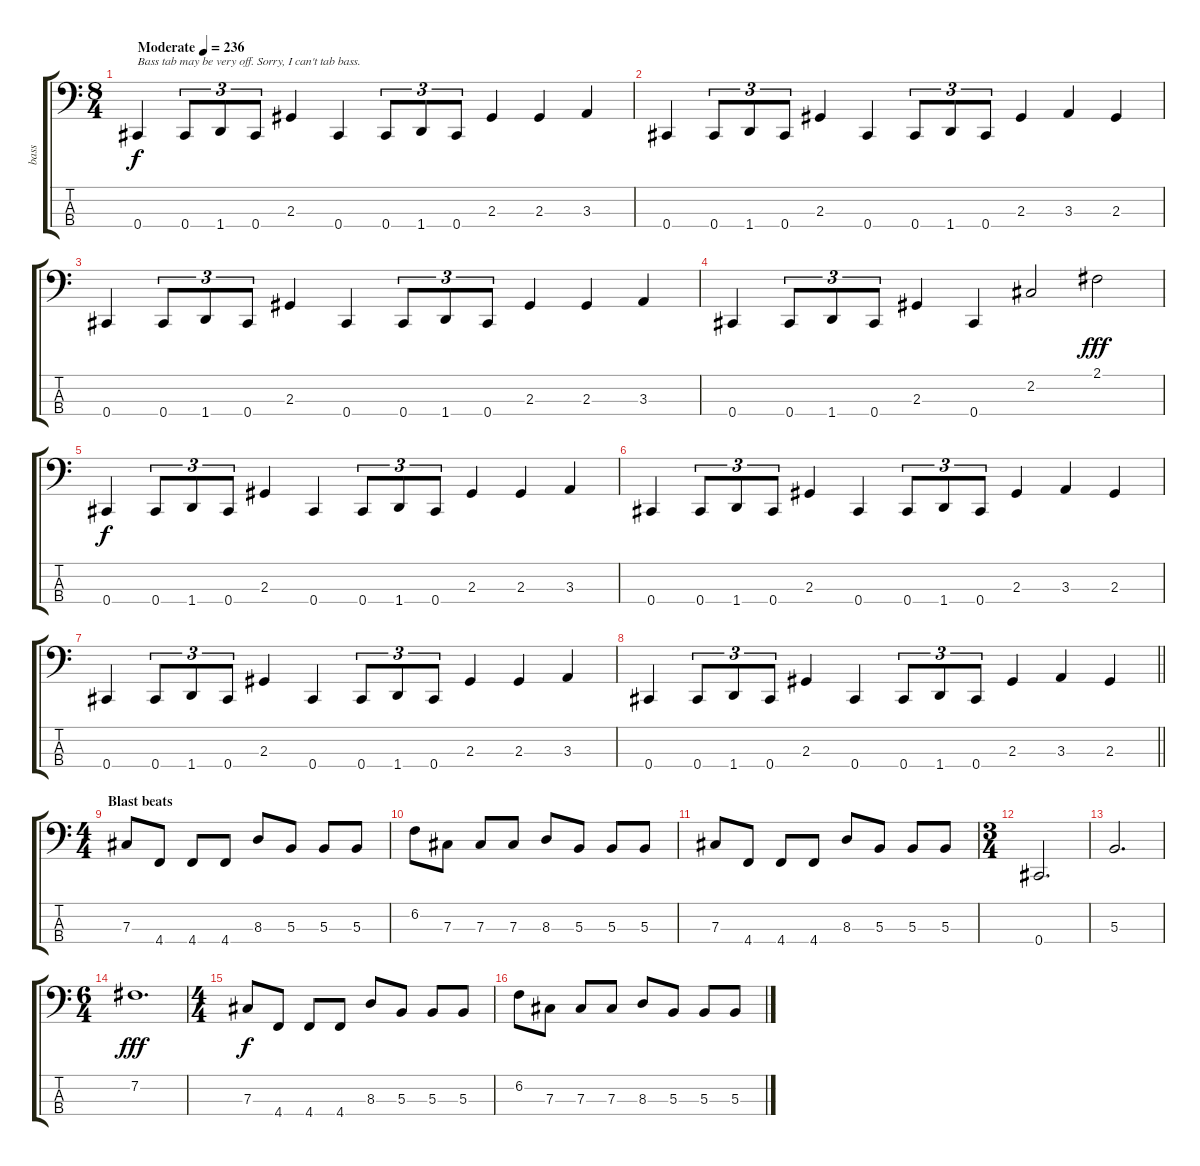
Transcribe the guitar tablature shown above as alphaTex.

\track ("bass" "bass") {instrument electricbasspick}
\staff {score tabs}
\tuning (E2 B1 Gb1 Db1) {hide}
\ts (8 4)
\tempo (236 "Moderate")
\clef f4
\ks c
0.4.4{txt "Bass tab may be very off. Sorry, I can't tab bass." dy f instrument electricbasspick} 0.4.8{tu (3 2)} 1.4.8{tu (3 2)} 0.4.8{tu (3 2)} 2.3.4 0.4.4 0.4.8{tu (3 2)} 1.4.8{tu (3 2)} 0.4.8{tu (3 2)} 2.3.4 2.3.4 3.3.4 |
0.4.4 0.4.8{tu (3 2)} 1.4.8{tu (3 2)} 0.4.8{tu (3 2)} 2.3.4 0.4.4 0.4.8{tu (3 2)} 1.4.8{tu (3 2)} 0.4.8{tu (3 2)} 2.3.4 3.3.4 2.3.4 |
0.4.4 0.4.8{tu (3 2)} 1.4.8{tu (3 2)} 0.4.8{tu (3 2)} 2.3.4 0.4.4 0.4.8{tu (3 2)} 1.4.8{tu (3 2)} 0.4.8{tu (3 2)} 2.3.4 2.3.4 3.3.4 |
0.4.4 0.4.8{tu (3 2)} 1.4.8{tu (3 2)} 0.4.8{tu (3 2)} 2.3.4 0.4.4 2.2.2 2.1.2{dy fff} |
0.4.4{dy f} 0.4.8{tu (3 2)} 1.4.8{tu (3 2)} 0.4.8{tu (3 2)} 2.3.4 0.4.4 0.4.8{tu (3 2)} 1.4.8{tu (3 2)} 0.4.8{tu (3 2)} 2.3.4 2.3.4 3.3.4 |
0.4.4 0.4.8{tu (3 2)} 1.4.8{tu (3 2)} 0.4.8{tu (3 2)} 2.3.4 0.4.4 0.4.8{tu (3 2)} 1.4.8{tu (3 2)} 0.4.8{tu (3 2)} 2.3.4 3.3.4 2.3.4 |
0.4.4 0.4.8{tu (3 2)} 1.4.8{tu (3 2)} 0.4.8{tu (3 2)} 2.3.4 0.4.4 0.4.8{tu (3 2)} 1.4.8{tu (3 2)} 0.4.8{tu (3 2)} 2.3.4 2.3.4 3.3.4 |
\barLineRight lightlight
0.4.4 0.4.8{tu (3 2)} 1.4.8{tu (3 2)} 0.4.8{tu (3 2)} 2.3.4 0.4.4 0.4.8{tu (3 2)} 1.4.8{tu (3 2)} 0.4.8{tu (3 2)} 2.3.4 3.3.4 2.3.4 |
\ts (4 4)
\section ("" "Blast beats")
7.3.8 4.4.8 4.4.8 4.4.8 8.3.8 5.3.8 5.3.8 5.3.8 |
6.2.8 7.3.8 7.3.8 7.3.8 8.3.8 5.3.8 5.3.8 5.3.8 |
7.3.8 4.4.8 4.4.8 4.4.8 8.3.8 5.3.8 5.3.8 5.3.8 |
\ts (3 4)
0.4.2{d} |
5.3.2{d} |
\ts (6 4)
7.2.1{d dy fff} |
\ts (4 4)
7.3.8{dy f} 4.4.8 4.4.8 4.4.8 8.3.8 5.3.8 5.3.8 5.3.8 |
6.2.8 7.3.8 7.3.8 7.3.8 8.3.8 5.3.8 5.3.8 5.3.8
